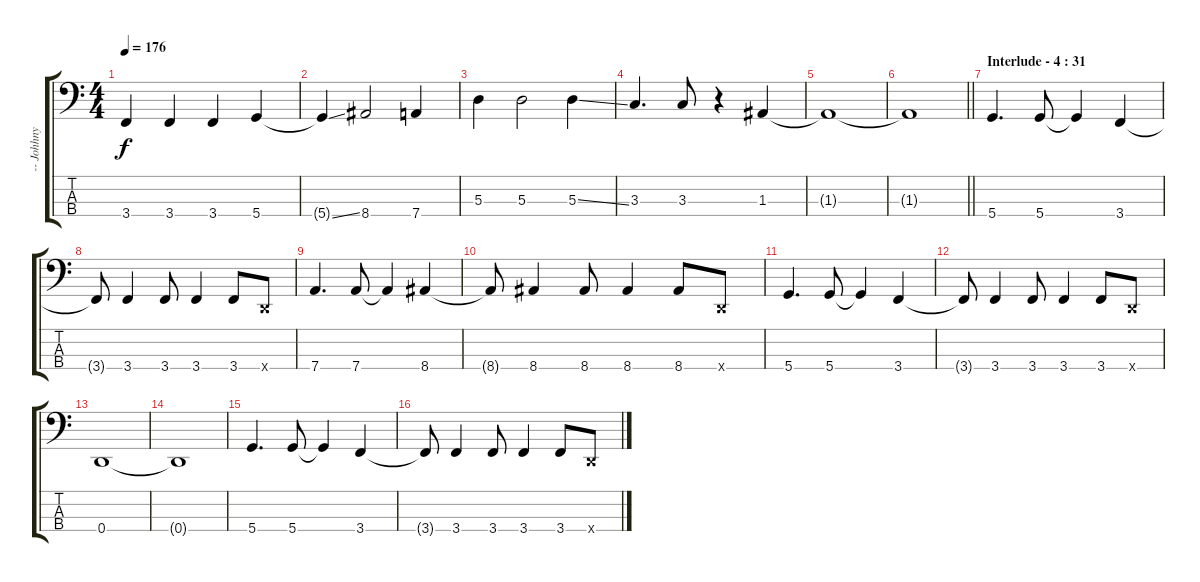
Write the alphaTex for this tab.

\track ("-- Johhny Christ - Bass 1" "-- Johhny ") {instrument slapbass2}
\staff {score tabs}
\tuning (G2 D2 A1 D1) {hide}
\ts (4 4)
\tempo 176
\clef f4
\ks c
3.4{t}.4{dy f} 3.4.4 3.4.4 5.4.4 |
5.4{ss t}.4 8.4.2 7.4.4 |
5.3.4 5.3.2 5.3{ss}.4 |
3.3.4{d} 3.3.8 r.4 1.3.4 |
1.3{t}.1 |
\barLineRight lightlight
1.3{t}.1 |
\section ("" "Interlude - 4 : 31")
5.4.4{d volume 16} 5.4.8 5.4{t}.4 3.4.4 |
3.4{t}.8 3.4.4 3.4.8 3.4.4 3.4.8 0.4{x}.8 |
7.4.4{d} 7.4.8 7.4{t}.4 8.4.4 |
8.4{t}.8 8.4.4 8.4.8 8.4.4 8.4.8 0.4{x}.8 |
5.4.4{d} 5.4.8 5.4{t}.4 3.4.4 |
3.4{t}.8 3.4.4 3.4.8 3.4.4 3.4.8 0.4{x}.8 |
0.4.1 |
0.4{t}.1 |
5.4.4{d} 5.4.8 5.4{t}.4 3.4.4 |
3.4{t}.8 3.4.4 3.4.8 3.4.4 3.4.8 0.4{x}.8
